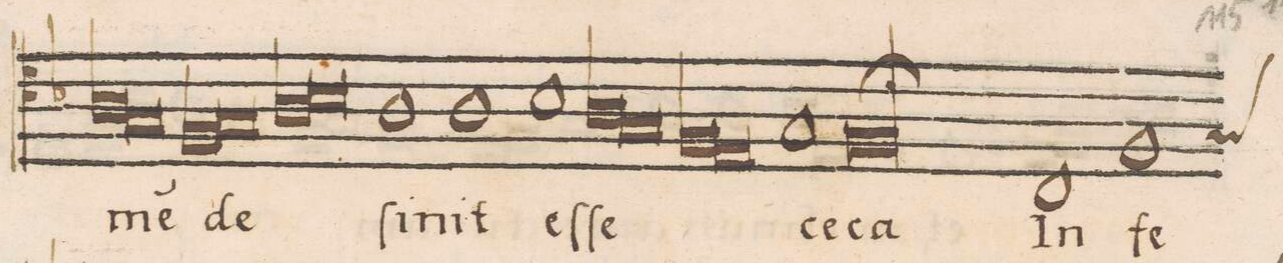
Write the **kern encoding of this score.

**kern	**text
*I"TENOR	*
*clefC4	*
*k[b-]	*
*met(C)	*
*M2/1	*
1A	-me(n)
=79-	=79-
1G	.
*Xlig	*
*lig	*
1F	de-
=80-	=80-
1G	.
*Xlig	*
*lig	*
1A	.
=81-	=81-
1B-	.
*Xlig	*
1A	-ſi-
=82-	=82-
1A	-nit
1B-	eſ-
=83-	=83-
*lig	*
1A	-ſe
1G	.
*Xlig	*
=84-	=84-
*lig	*
1F	.
1E	.
*Xlig	*
=85-	=85-
1G	ce-
1F;l	-ca
=86-	=86-
*M6/2	*
*met(C.)	*
1.C	In
*custos:G	*
1.F	fe-
=87-	=87-
*lig	*
*-	*-
